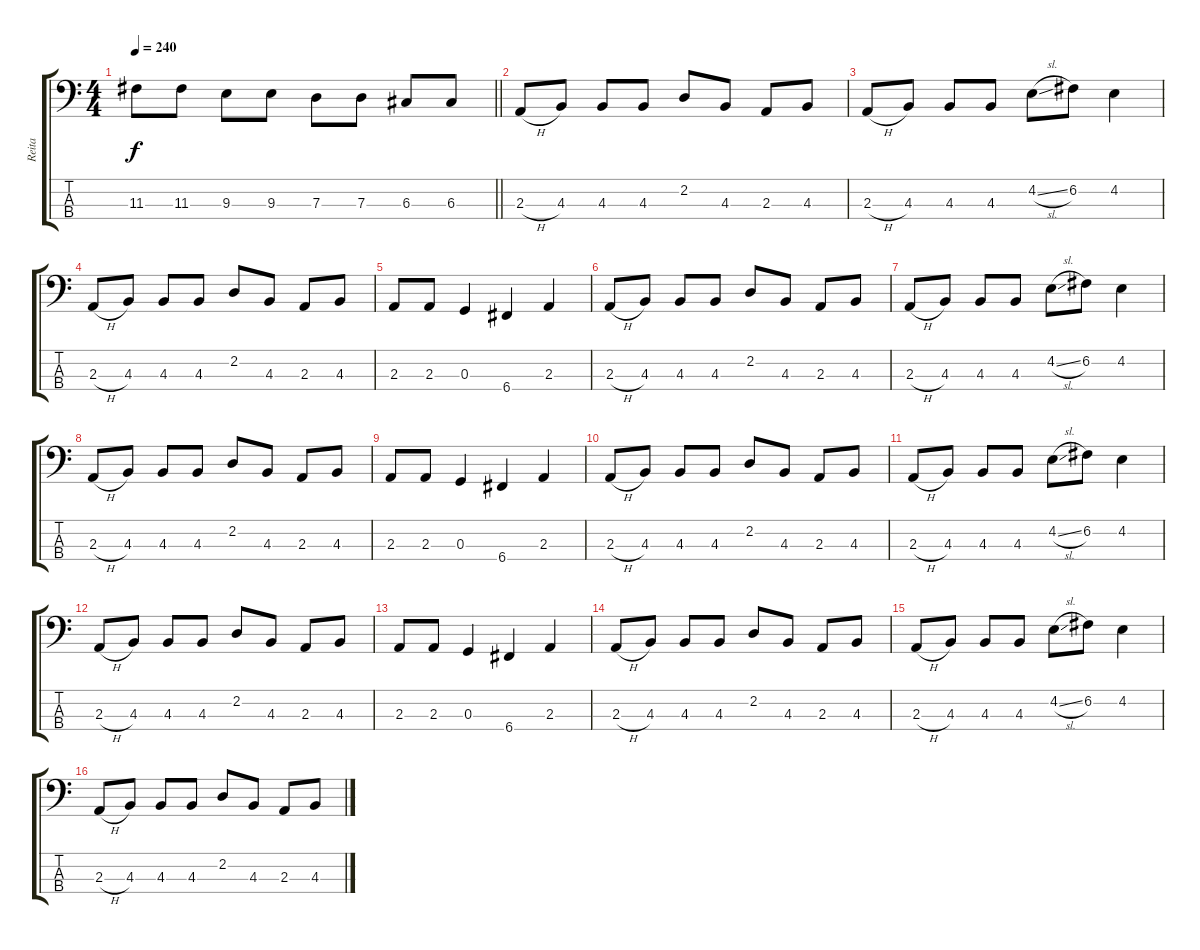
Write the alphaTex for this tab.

\track ("Reita" "Reita") {instrument electricbasspick}
\staff {score tabs}
\tuning (F2 C2 G1 C1) {hide}
\ts (4 4)
\tempo 240
\clef f4
\barLineRight lightlight
\ks c
11.3.8{dy f} 11.3.8 9.3.8 9.3.8 7.3.8 7.3.8 6.3.8 6.3.8 |
\section ("" "")
2.3{h}.8 4.3.8 4.3.8 4.3.8 2.2.8 4.3.8 2.3.8 4.3.8 |
2.3{h}.8 4.3.8 4.3.8 4.3.8 4.2{sl}.8 6.2.8 4.2.4 |
2.3{h}.8 4.3.8 4.3.8 4.3.8 2.2.8 4.3.8 2.3.8 4.3.8 |
2.3.8 2.3.8 0.3.4 6.4.4 2.3.4 |
2.3{h}.8 4.3.8 4.3.8 4.3.8 2.2.8 4.3.8 2.3.8 4.3.8 |
2.3{h}.8 4.3.8 4.3.8 4.3.8 4.2{sl}.8 6.2.8 4.2.4 |
2.3{h}.8 4.3.8 4.3.8 4.3.8 2.2.8 4.3.8 2.3.8 4.3.8 |
2.3.8 2.3.8 0.3.4 6.4.4 2.3.4 |
2.3{h}.8 4.3.8 4.3.8 4.3.8 2.2.8 4.3.8 2.3.8 4.3.8 |
2.3{h}.8 4.3.8 4.3.8 4.3.8 4.2{sl}.8 6.2.8 4.2.4 |
2.3{h}.8 4.3.8 4.3.8 4.3.8 2.2.8 4.3.8 2.3.8 4.3.8 |
2.3.8 2.3.8 0.3.4 6.4.4 2.3.4 |
2.3{h}.8 4.3.8 4.3.8 4.3.8 2.2.8 4.3.8 2.3.8 4.3.8 |
2.3{h}.8 4.3.8 4.3.8 4.3.8 4.2{sl}.8 6.2.8 4.2.4 |
2.3{h}.8 4.3.8 4.3.8 4.3.8 2.2.8 4.3.8 2.3.8 4.3.8
